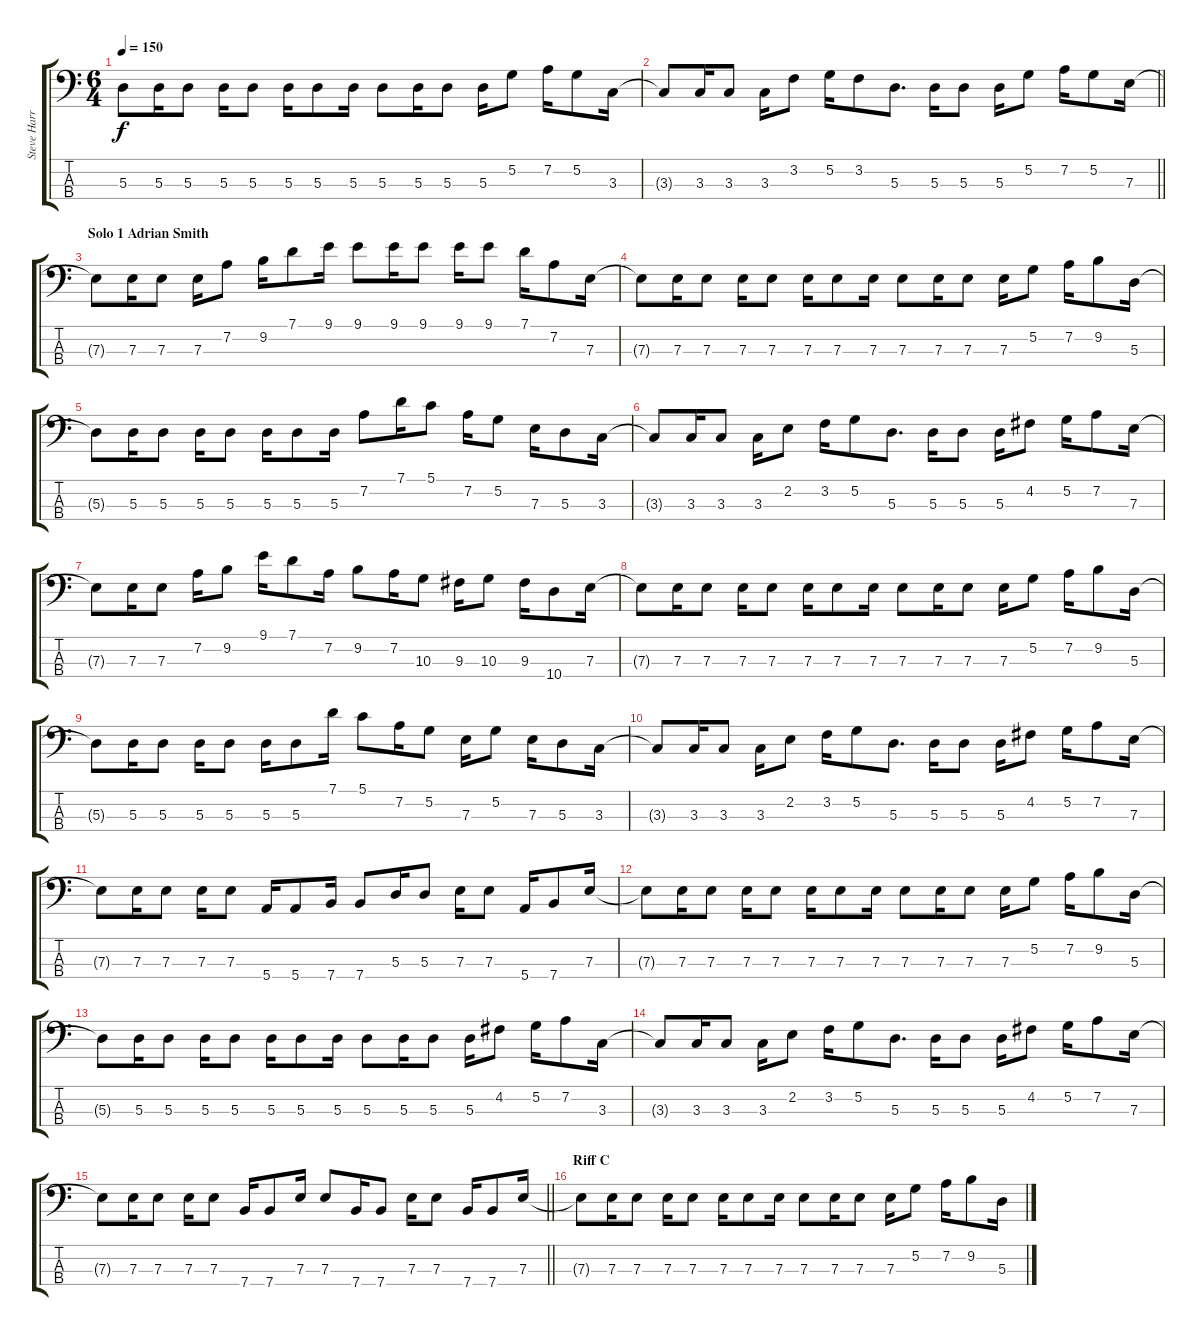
\track ("Steve Harris" "Steve Harr") {instrument electricbassfinger}
\staff {score tabs}
\tuning (G2 D2 A1 E1) {hide}
\ts (6 4)
\tempo 150
\clef f4
\ks c
5.3{t}.8{dy f} 5.3.16 5.3.8 5.3.16 5.3.8 5.3.16 5.3.8 5.3.16 5.3.8 5.3.16 5.3.8 5.3.16 5.2.8 7.2.16 5.2.8 3.3.16 |
\barLineRight lightlight
3.3{t}.8 3.3.16 3.3.8 3.3.16 3.2.8 5.2.16 3.2.8 5.3.8{d} 5.3.16 5.3.8 5.3.16 5.2.8 7.2.16 5.2.8 7.3.16 |
\section ("" "Solo 1 Adrian Smith")
7.3{t}.8 7.3.16 7.3.8 7.3.16 7.2.8 9.2.16 7.1.8 9.1.16 9.1.8 9.1.16 9.1.8 9.1.16 9.1.8 7.1.16 7.2.8 7.3.16 |
7.3{t}.8 7.3.16 7.3.8 7.3.16 7.3.8 7.3.16 7.3.8 7.3.16 7.3.8 7.3.16 7.3.8 7.3.16 5.2.8 7.2.16 9.2.8 5.3.16 |
5.3{t}.8 5.3.16 5.3.8 5.3.16 5.3.8 5.3.16 5.3.8 5.3.16 7.2.8 7.1.16 5.1.8 7.2.16 5.2.8 7.3.16 5.3.8 3.3.16 |
3.3{t}.8 3.3.16 3.3.8 3.3.16 2.2.8 3.2.16 5.2.8 5.3.8{d} 5.3.16 5.3.8 5.3.16 4.2.8 5.2.16 7.2.8 7.3.16 |
7.3{t}.8 7.3.16 7.3.8 7.2.16 9.2.8 9.1.16 7.1.8 7.2.16 9.2.8 7.2.16 10.3.8 9.3.16 10.3.8 9.3.16 10.4.8 7.3.16 |
7.3{t}.8 7.3.16 7.3.8 7.3.16 7.3.8 7.3.16 7.3.8 7.3.16 7.3.8 7.3.16 7.3.8 7.3.16 5.2.8 7.2.16 9.2.8 5.3.16 |
5.3{t}.8 5.3.16 5.3.8 5.3.16 5.3.8 5.3.16 5.3.8 7.1.16 5.1.8 7.2.16 5.2.8 7.3.16 5.2.8 7.3.16 5.3.8 3.3.16 |
3.3{t}.8 3.3.16 3.3.8 3.3.16 2.2.8 3.2.16 5.2.8 5.3.8{d} 5.3.16 5.3.8 5.3.16 4.2.8 5.2.16 7.2.8 7.3.16 |
7.3{t}.8 7.3.16 7.3.8 7.3.16 7.3.8 5.4.16 5.4.8 7.4.16 7.4.8 5.3.16 5.3.8 7.3.16 7.3.8 5.4.16 7.4.8 7.3.16 |
7.3{t}.8 7.3.16 7.3.8 7.3.16 7.3.8 7.3.16 7.3.8 7.3.16 7.3.8 7.3.16 7.3.8 7.3.16 5.2.8 7.2.16 9.2.8 5.3.16 |
5.3{t}.8 5.3.16 5.3.8 5.3.16 5.3.8 5.3.16 5.3.8 5.3.16 5.3.8 5.3.16 5.3.8 5.3.16 4.2.8 5.2.16 7.2.8 3.3.16 |
3.3{t}.8 3.3.16 3.3.8 3.3.16 2.2.8 3.2.16 5.2.8 5.3.8{d} 5.3.16 5.3.8 5.3.16 4.2.8 5.2.16 7.2.8 7.3.16 |
\barLineRight lightlight
7.3{t}.8 7.3.16 7.3.8 7.3.16 7.3.8 7.4.16 7.4.8 7.3.16 7.3.8 7.4.16 7.4.8 7.3.16 7.3.8 7.4.16 7.4.8 7.3.16 |
\section ("" "Riff C")
7.3{t}.8 7.3.16 7.3.8 7.3.16 7.3.8 7.3.16 7.3.8 7.3.16 7.3.8 7.3.16 7.3.8 7.3.16 5.2.8 7.2.16 9.2.8 5.3.16
